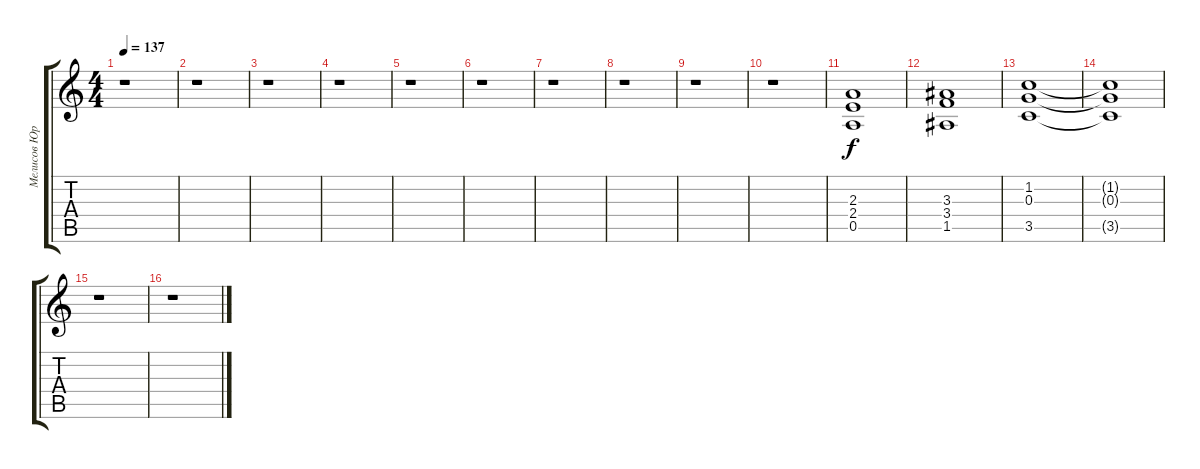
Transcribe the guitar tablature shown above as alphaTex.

\track ("Мелисов Юрий" "Мелисов Юр") {instrument distortionguitar}
\staff {score tabs}
\tuning (E4 B3 G3 D3 A2 E2) {hide}
\ts (4 4)
\tempo 137
\clef g2
\ks c
r.1{dy f} |
r.1 |
r.1 |
r.1 |
r.1 |
r.1 |
r.1 |
r.1 |
r.1 |
r.1 |
(2.3 2.4 0.5).1 |
(3.3 3.4 1.5).1 |
(1.2 0.3 3.5).1 |
(1.2{t} 0.3{t} 3.5{t}).1 |
r.1 |
r.1
